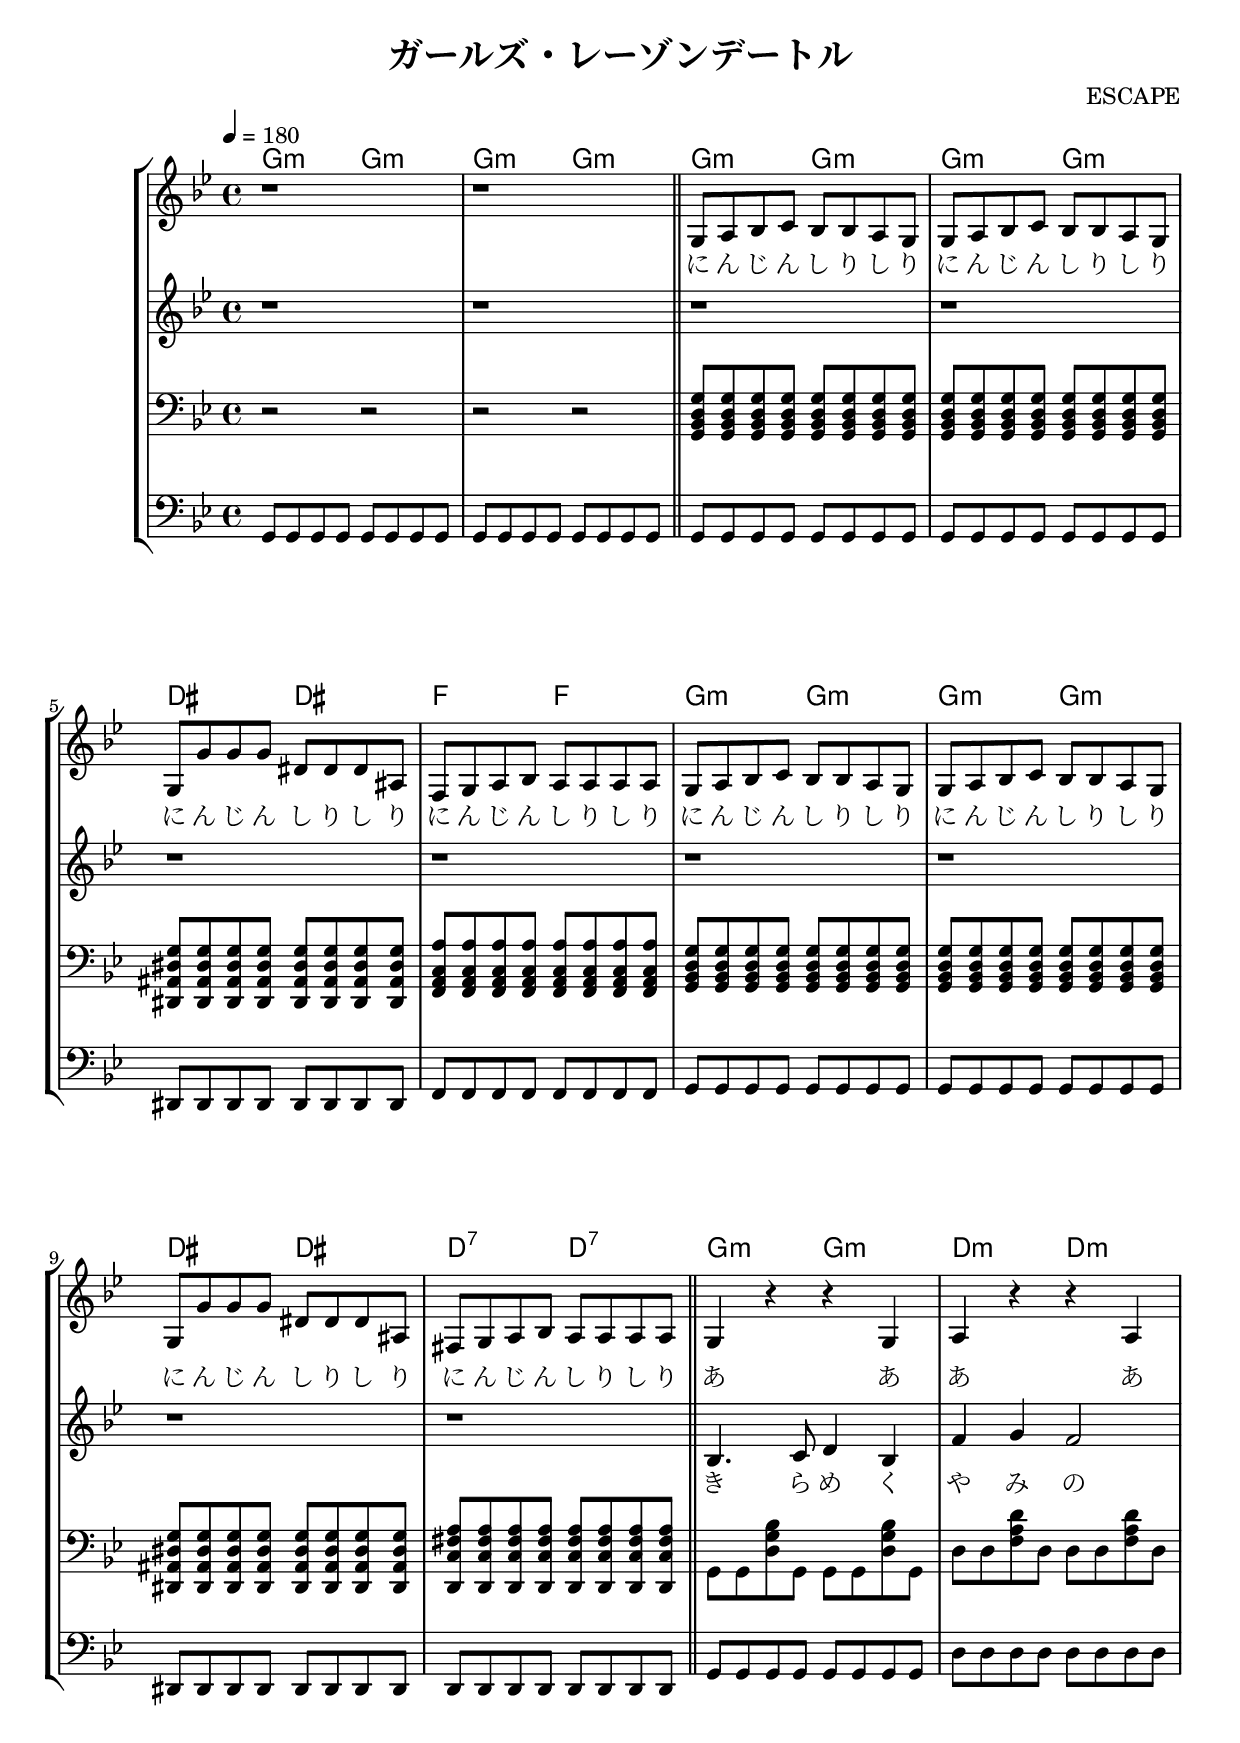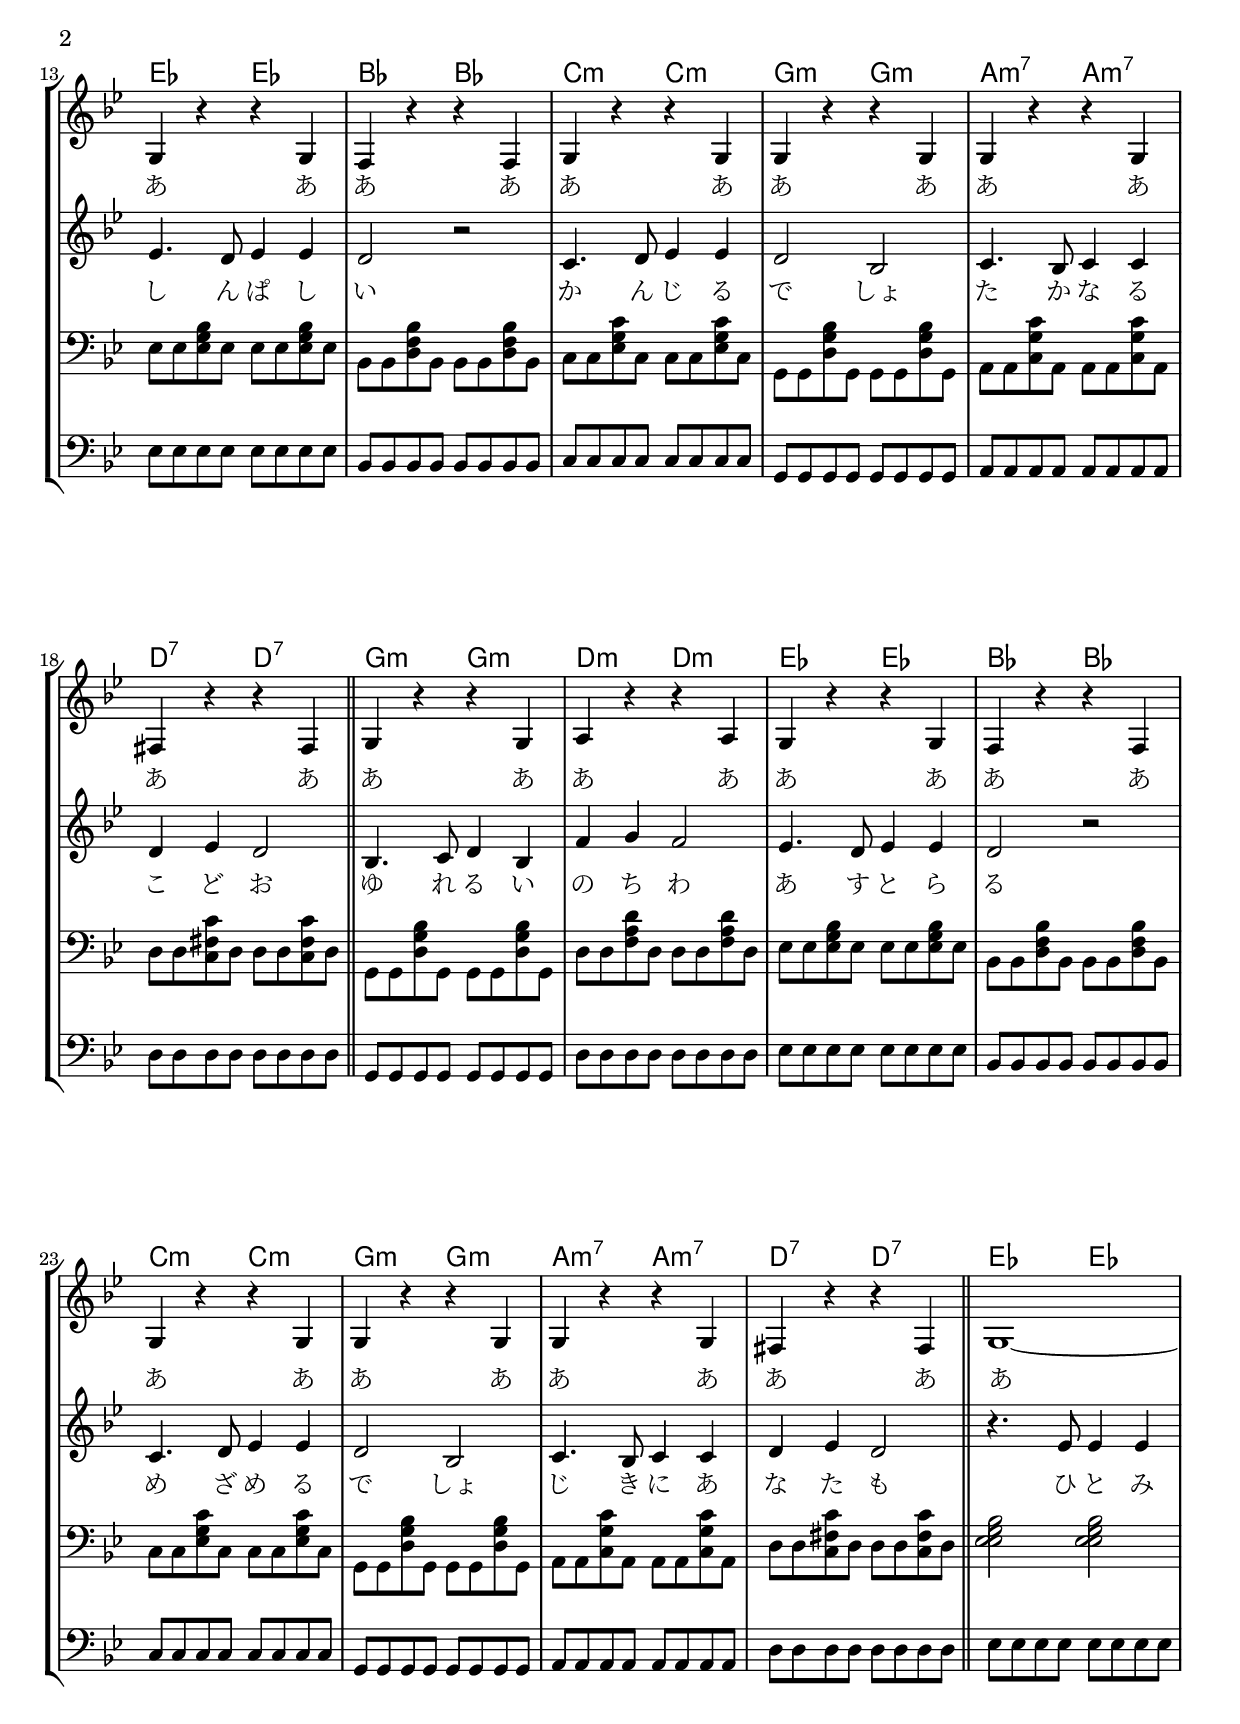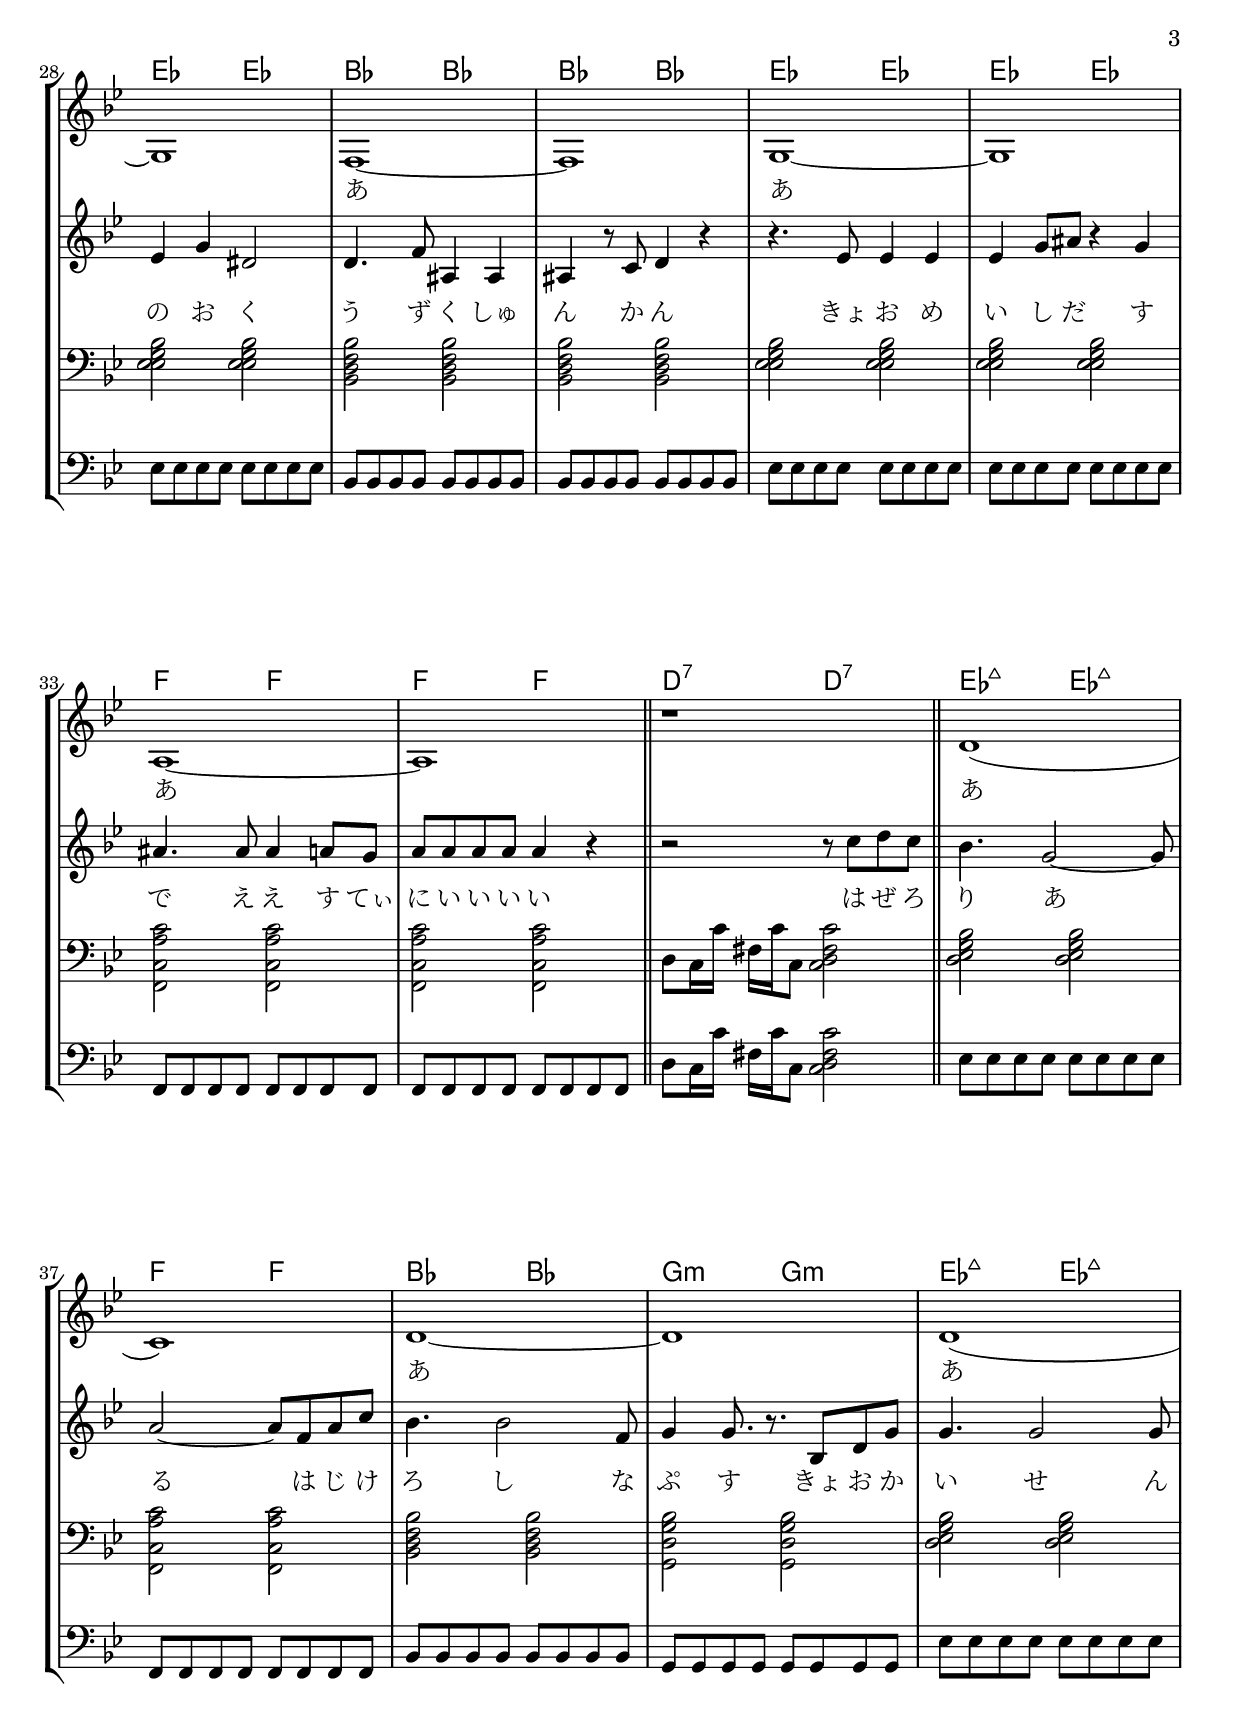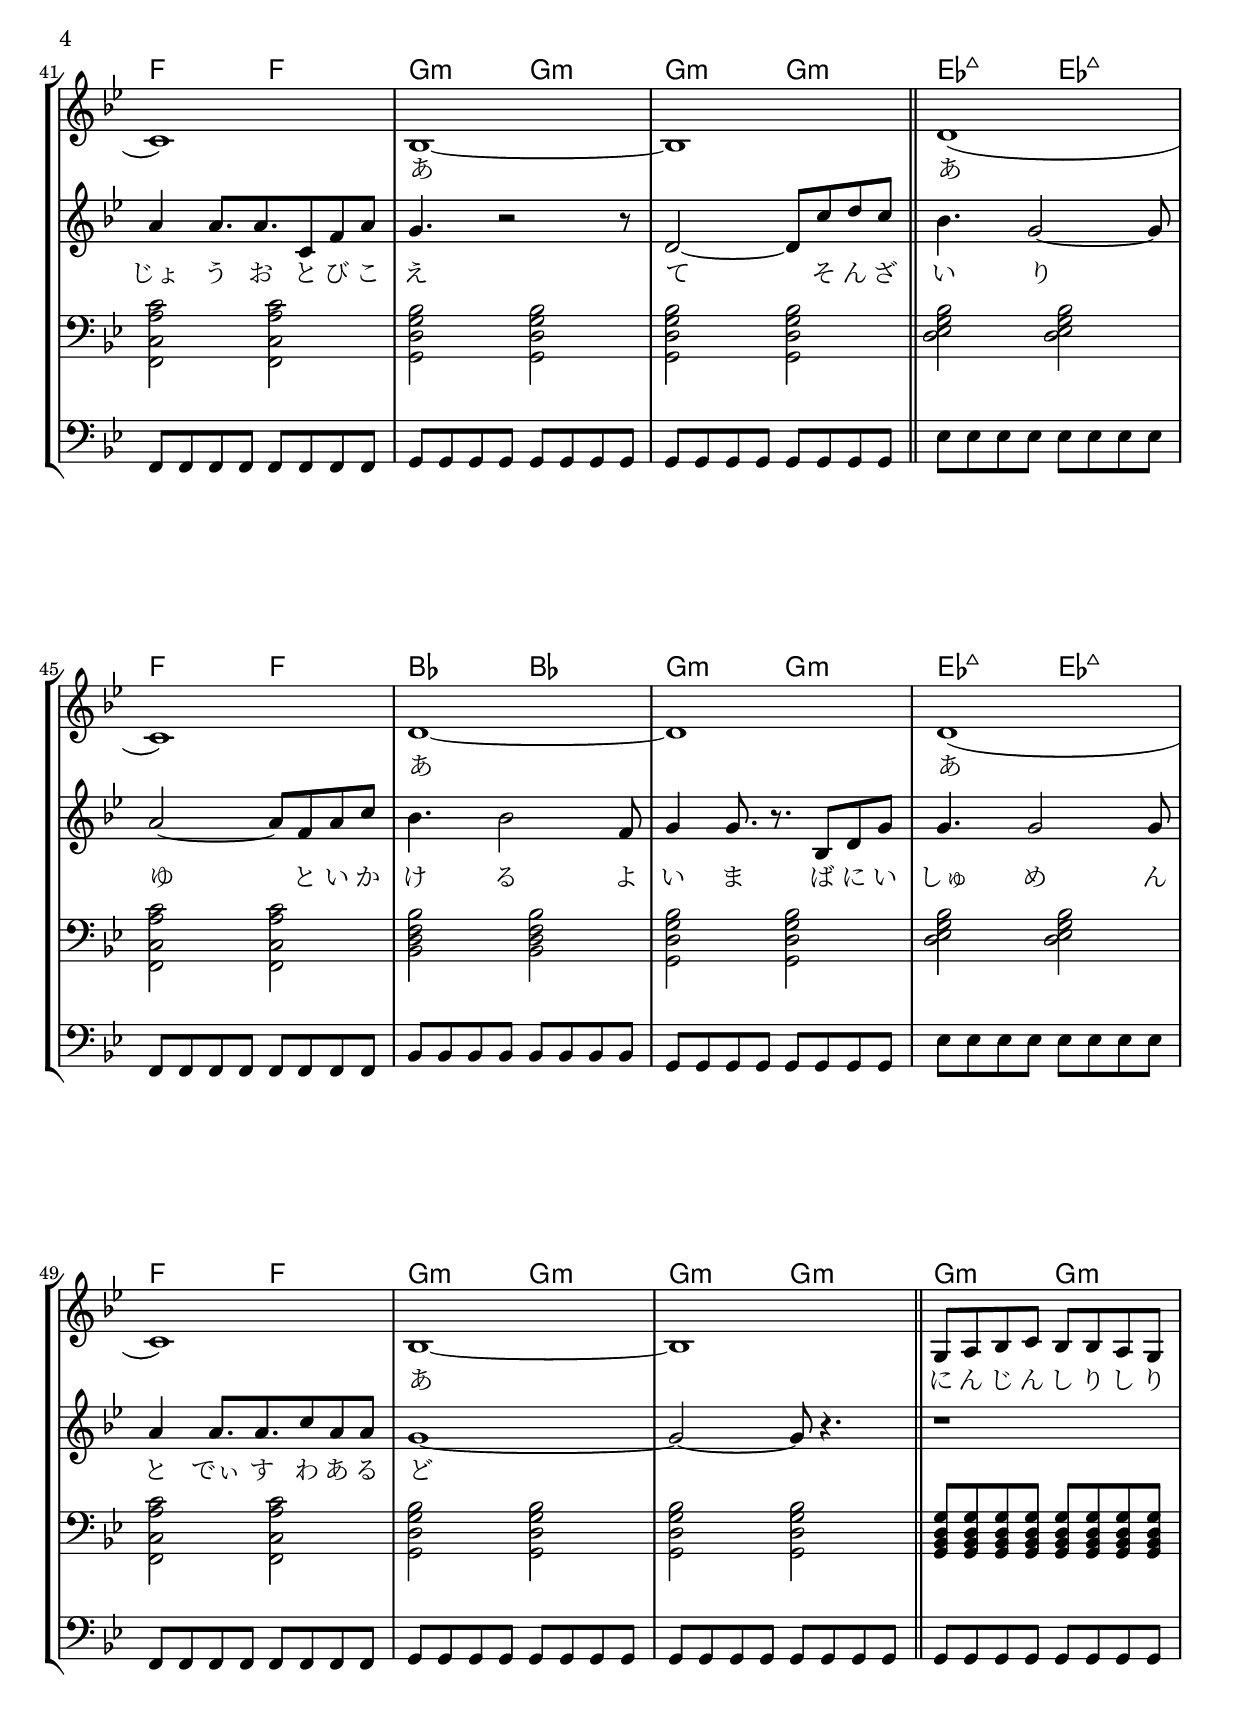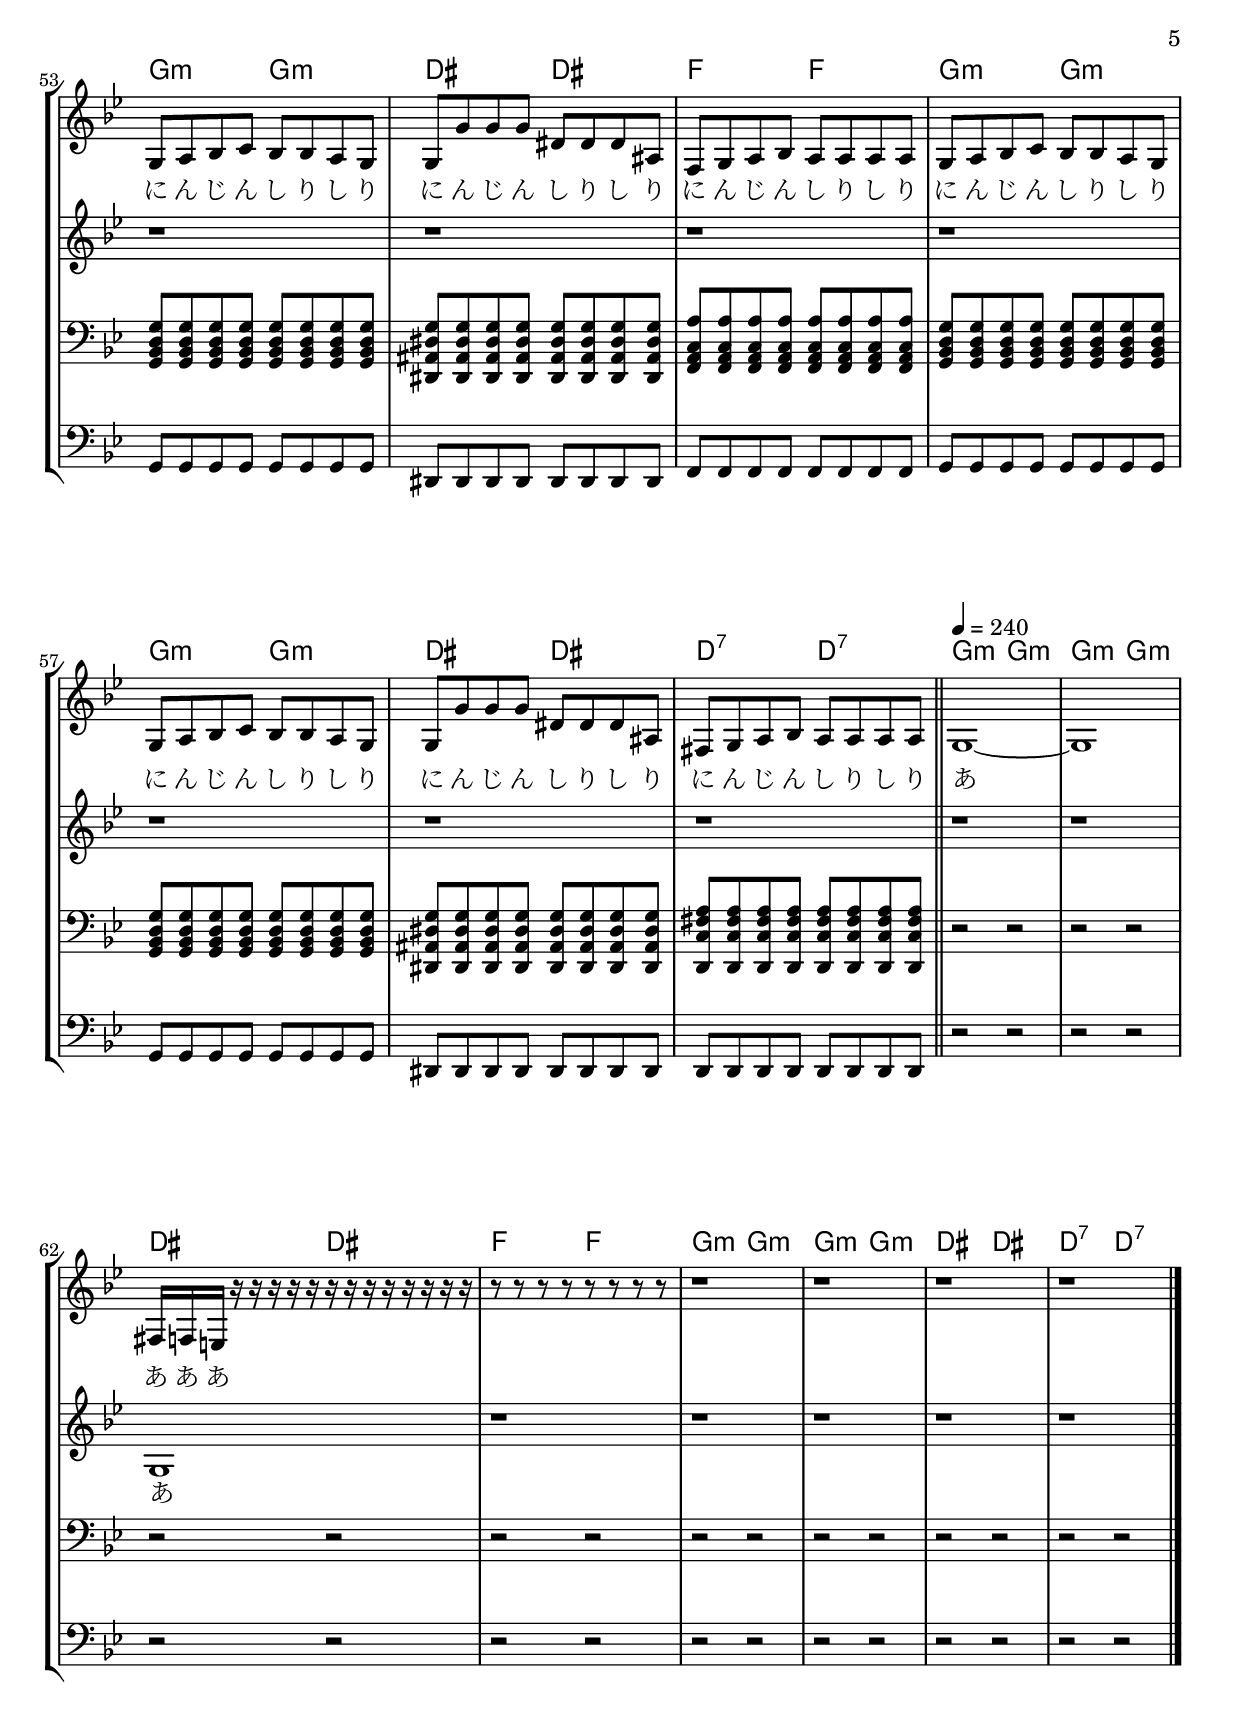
\version "2.12.1"

\header {
	title = \markup {ガールズ・レーゾンデートル}
	composer = \markup \center-column {ESCAPE}
}

harmony = \chordmode {
	g2:m g:m g:m g:m 

	g:m g:m g:m g:m dis dis f f g:m g:m g:m g:m dis dis d:7 d:7 

	g:m g:m d:m d:m es es bes bes c:m c:m g:m g:m a:min7 a:min7 d:7 d:7 

	g:m g:m d:m d:m es es bes bes c:m c:m g:m g:m a:min7 a:min7 d:7 d:7 

	es es es es bes bes bes bes es es es es f f f f 

	d:7 d:7 

	es:maj7 es:maj7 f f bes bes g:m g:m es:maj7 es:maj7 f f g:m g:m g:m g:m 

	es:maj7 es:maj7 f f bes bes g:m g:m es:maj7 es:maj7 f f g:m g:m g:m g:m 

	g:m g:m g:m g:m dis dis f f g:m g:m g:m g:m dis dis d:7 d:7 

	g:m g:m g:m g:m dis dis f f g:m g:m g:m g:m dis dis d:7 d:7 
}

melody = {
	\key bes \major
	\tempo 4 = 180
	r1 | r1   
	\set Staff.midiInstrument = #"Distorted Guitar"
	g8  a8  bes8  c'8  bes8  bes8  a8  g8 
	g8  a8  bes8  c'8  bes8  bes8  a8  g8 
	g8  g'8  g'8  g'8  dis'8  dis'8  dis'8  ais8 
	f8  g8  a8  bes8  a8  a8  a8  a8 
	g8  a8  bes8  c'8  bes8  bes8  a8  g8 
	g8  a8  bes8  c'8  bes8  bes8  a8  g8 
	g8  g'8  g'8  g'8  dis'8  dis'8  dis'8  ais8 
	fis8  g8  a8  bes8  a8  a8  a8  a8
	\set Staff.midiInstrument = #"Distorted Guitar"
	g4  r4  r4  g4 
	a4  r4  r4  a4 
	g4  r4  r4  g4 
	f4  r4  r4  f4 
	g4  r4  r4  g4 
	g4  r4  r4  g4 
	g4  r4  r4  g4 
	fis4  r4  r4  fis4
	\set Staff.midiInstrument = #"Distorted Guitar"
	g4  r4  r4  g4 
	a4  r4  r4  a4 
	g4  r4  r4  g4 
	f4  r4  r4  f4 
	g4  r4  r4  g4 
	g4  r4  r4  g4 
	g4  r4  r4  g4 
	fis4  r4  r4  fis4
	\set Staff.midiInstrument = #"Distorted Guitar"
	g1~ 
	g1 
	 f1~ 
	f1 
	 g1~ 
	g1 
	 a1~ 
	a1
 	r1   
	\set Staff.midiInstrument = #"Distorted Guitar"
	 d'1 
	(c'1) 
	d'1~ 
	d'1 
	 d'1 
	(c'1) 
	bes1~ 
	bes1
 	\set Staff.midiInstrument = #"Distorted Guitar"
	 d'1 
	(c'1) 
	d'1~ 
	d'1 
	 d'1 
	(c'1) 
	bes1~ 
	bes1
 	\set Staff.midiInstrument = #"Distorted Guitar"
	g8  a8  bes8  c'8  bes8  bes8  a8  g8 
	g8  a8  bes8  c'8  bes8  bes8  a8  g8 
	g8  g'8  g'8  g'8  dis'8  dis'8  dis'8  ais8 
	f8  g8  a8  bes8  a8  a8  a8  a8 
	g8  a8  bes8  c'8  bes8  bes8  a8  g8 
	g8  a8  bes8  c'8  bes8  bes8  a8  g8 
	g8  g'8  g'8  g'8  dis'8  dis'8  dis'8  ais8 
	fis8  g8  a8  bes8  a8  a8  a8  a8
	\set Staff.midiInstrument = #"Distorted Guitar"
		\tempo 4 = 240
g1~ 
	g1 
	 fis16  f16  e16  r16  r16  r16  r16  r16  r16  r16  r16  r16  r16  r16  r16  r16 
	r8  r8  r8  r8  r8  r8  r8  r8
	r1 r1 r1 r1 	\bar "|."
}

words = \lyricmode {
	
	に  ん  じ  ん  し  り  し  り  に  ん  じ  ん  し  り  し  り  に  ん  じ  ん  し  り  し  り  に  ん  じ  ん  し  り  し  り  に  ん  じ  ん  し  り  し  り  に  ん  じ  ん  し  り  し  り  に  ん  じ  ん  し  り  し  り  に  ん  じ  ん  し  り  し  り  
	あ  あ  あ  あ  あ  あ  あ  あ  あ  あ  あ  あ  あ  あ  あ  あ  
	あ  あ  あ  あ  あ  あ  あ  あ  あ  あ  あ  あ  あ  あ  あ  あ  
	あ  あ  あ  あ  
	
	あ  あ  あ  あ  
	あ  あ  あ  あ  
	に  ん  じ  ん  し  り  し  り  に  ん  じ  ん  し  り  し  り  に  ん  じ  ん  し  り  し  り  に  ん  じ  ん  し  り  し  り  に  ん  じ  ん  し  り  し  り  に  ん  じ  ん  し  り  し  り  に  ん  じ  ん  し  り  し  り  に  ん  じ  ん  し  り  し  り  
	あ  あ  あ  あ  
}

secondmelody = {
	\key bes \major
	\tempo 4 = 180
	r1 | r1   
	r1 | r1 | r1 | r1 | r1 | r1 | r1 | r1   
	\set Staff.midiInstrument = #"fss0.29"
	bes4.  c'8  d'4  bes4 
	f'4  g'4  f'2 
	es'4.  d'8  es'4  es'4 
	d'2  r2 
	c'4.  d'8  es'4  es'4 
	d'2  bes2 
	c'4.  bes8  c'4  c'4 
	d'4  es'4  d'2
	\set Staff.midiInstrument = #"fss0.29"
	bes4.  c'8  d'4  bes4 
	f'4  g'4  f'2 
	es'4.  d'8  es'4  es'4 
	d'2  r2 
	c'4.  d'8  es'4  es'4 
	d'2  bes2 
	c'4.  bes8  c'4  c'4 
	d'4  es'4  d'2
	\set Staff.midiInstrument = #"fss0.29"
	r4.  es'8  es'4  es'4 
	es'4  g'4  dis'2 
	d'4.  f'8  ais4  ais4 
	ais4  r8  c'8  d'4  r4 
	r4.  es'8  es'4  es'4 
	es'4  g'8  ais'8  r4  g'4 
	ais'4.  ais'8  ais'4  a'8  g'8 
	a'8  a'8  a'8  a'8  a'4  r4
	r2 r8 
	\set Staff.midiInstrument = #"fss0.29"
	c''8  d''8  c''8 
	bes'4.  g'2~g'8 
	a'2~a'8  f'8  a'8  c''8 
	bes'4.  bes'2  f'8 
	g'4  g'8.  r8.  bes8  d'8  g'8 
	g'4.  g'2  g'8 
	a'4  a'8.  a'8.  c'8  f'8  a'8 
	g'4.  r2~r8 
	d'2~d'8  	\set Staff.midiInstrument = #"fss0.29"
	c''8  d''8  c''8 
	bes'4.  g'2~g'8 
	a'2~a'8  f'8  a'8  c''8 
	bes'4.  bes'2  f'8 
	g'4  g'8.  r8.  bes8  d'8  g'8 
	g'4.  g'2  g'8 
	a'4  a'8.  a'8.  c''8  a'8  a'8 
	g'1~ 
	g'2~g'8  	r4. 	r1 | r1 | r1 | r1 | r1 | r1 | r1 | r1   
	\set Staff.midiInstrument = #"Guitar Fret Noise"
		\tempo 4 = 240
r1~ 
	r1 
	 g1 
	r1
	r1 r1 r1 r1 	\bar "|."
}

secondwords = \lyricmode {
	
	
	き  ら  め  く  や  み  の  し  ん  ぱ  し  い  か  ん  じ  る  で  しょ  た  か  な  る  こ  ど  お  
	ゆ  れ  る  い  の  ち  わ  あ  す  と  ら  る  め  ざ  め  る  で  しょ  じ  き  に  あ  な  た  も  
	ひ  と  み  の  お  く  う  ず  く  しゅ  ん  か  ん  きょ  お  め  い  し  だ  す  で  え  え  す  てぃ  に  い  い  い  い  
	
	は  ぜ  ろ  り  あ  る  は  じ  け  ろ  し  な  ぷ  す  きょ  お  か  い  せ  ん  じょ  う  お  と  び  こ  え  て  
	そ  ん  ざ  い  り  ゆ  と  い  か  け  る  よ  い  ま  ば  に  い  しゅ  め  ん  と  でぃ  す  わ  あ  る  ど  
	
	あ  
}

tempochange = {
	\tempo 4 = 180
	r1 | r1 \bar "||"
	\tempo 4 = 180
	r1 | r1 | r1 | r1 | r1 | r1 | r1 | r1 \bar "||"
	\tempo 4 = 180
	r1 | r1 | r1 | r1 | r1 | r1 | r1 | r1 \bar "||"
	\tempo 4 = 180
	r1 | r1 | r1 | r1 | r1 | r1 | r1 | r1 \bar "||"
	\tempo 4 = 180
	r1 | r1 | r1 | r1 | r1 | r1 | r1 | r1 \bar "||"
	\tempo 4 = 180
	r1 \bar "||"
	\tempo 4 = 180
	r1 | r1 | r1 | r1 | r1 | r1 | r1 | r1 \bar "||"
	\tempo 4 = 180
	r1 | r1 | r1 | r1 | r1 | r1 | r1 | r1 \bar "||"
	\tempo 4 = 180
	r1 | r1 | r1 | r1 | r1 | r1 | r1 | r1 \bar "||"
	\tempo 4 = 240
	r1 | r1 | r1 | r1 | r1 | r1 | r1 | r1 \bar "|."
}

mainacc = {
	\clef bass
	\set Staff.midiInstrument = #"Acoustic grand"
	\key bes \major
	\tempo 4 = 180
	r2
	r2
	r2
	r2
	\bar "||"

	\set Staff.midiInstrument = #"Overdriven Guitar"
	<g, bes, d g>8 <g, bes, d g>8 <g, bes, d g>8 <g, bes, d g>8
	<g, bes, d g>8 <g, bes, d g>8 <g, bes, d g>8 <g, bes, d g>8
	<g, bes, d g>8 <g, bes, d g>8 <g, bes, d g>8 <g, bes, d g>8
	<g, bes, d g>8 <g, bes, d g>8 <g, bes, d g>8 <g, bes, d g>8
	<dis, ais, dis g>8 <dis, ais, dis g>8 <dis, ais, dis g>8 <dis, ais, dis g>8
	<dis, ais, dis g>8 <dis, ais, dis g>8 <dis, ais, dis g>8 <dis, ais, dis g>8
	<f, a, c a>8 <f, a, c a>8 <f, a, c a>8 <f, a, c a>8
	<f, a, c a>8 <f, a, c a>8 <f, a, c a>8 <f, a, c a>8
	<g, bes, d g>8 <g, bes, d g>8 <g, bes, d g>8 <g, bes, d g>8
	<g, bes, d g>8 <g, bes, d g>8 <g, bes, d g>8 <g, bes, d g>8
	<g, bes, d g>8 <g, bes, d g>8 <g, bes, d g>8 <g, bes, d g>8
	<g, bes, d g>8 <g, bes, d g>8 <g, bes, d g>8 <g, bes, d g>8
	<dis, ais, dis g>8 <dis, ais, dis g>8 <dis, ais, dis g>8 <dis, ais, dis g>8
	<dis, ais, dis g>8 <dis, ais, dis g>8 <dis, ais, dis g>8 <dis, ais, dis g>8
	<d, c fis a>8 <d, c fis a>8 <d, c fis a>8 <d, c fis a>8
	<d, c fis a>8 <d, c fis a>8 <d, c fis a>8 <d, c fis a>8
	\bar "||"

	\set Staff.midiInstrument = #"Overdriven Guitar"
	g,8 g,8 <d g bes>8 g,8
	g,8 g,8 <d g bes>8 g,8
	d8 d8 <f a d'>8 d8
	d8 d8 <f a d'>8 d8
	es8 es8 <es g bes>8 es8
	es8 es8 <es g bes>8 es8
	bes,8 bes,8 <d f bes>8 bes,8
	bes,8 bes,8 <d f bes>8 bes,8
	c8 c8 <es g c'>8 c8
	c8 c8 <es g c'>8 c8
	g,8 g,8 <d g bes>8 g,8
	g,8 g,8 <d g bes>8 g,8
	a,8 a,8 <c g c'>8 a,8
	a,8 a,8 <c g c'>8 a,8
	d8 d8 <c fis c'>8 d8
	d8 d8 <c fis c'>8 d8
	\bar "||"

	\set Staff.midiInstrument = #"Overdriven Guitar"
	g,8 g,8 <d g bes>8 g,8
	g,8 g,8 <d g bes>8 g,8
	d8 d8 <f a d'>8 d8
	d8 d8 <f a d'>8 d8
	es8 es8 <es g bes>8 es8
	es8 es8 <es g bes>8 es8
	bes,8 bes,8 <d f bes>8 bes,8
	bes,8 bes,8 <d f bes>8 bes,8
	c8 c8 <es g c'>8 c8
	c8 c8 <es g c'>8 c8
	g,8 g,8 <d g bes>8 g,8
	g,8 g,8 <d g bes>8 g,8
	a,8 a,8 <c g c'>8 a,8
	a,8 a,8 <c g c'>8 a,8
	d8 d8 <c fis c'>8 d8
	d8 d8 <c fis c'>8 d8
	\bar "||"

	\set Staff.midiInstrument = #"Overdriven Guitar"
	<es es g bes>2
	<es es g bes>2
	<es es g bes>2
	<es es g bes>2
	<bes, d f bes>2
	<bes, d f bes>2
	<bes, d f bes>2
	<bes, d f bes>2
	<es es g bes>2
	<es es g bes>2
	<es es g bes>2
	<es es g bes>2
	<f, c a c'>2
	<f, c a c'>2
	<f, c a c'>2
	<f, c a c'>2
	\bar "||"

	\set Staff.midiInstrument = #"Reverse Cymbal"
	d8 c16 c' fis c' c8
	<d c fis c'>2
	\bar "||"

	\set Staff.midiInstrument = #"Overdriven Guitar"
	<es d g bes>2
	<es d g bes>2
	<f, c a c'>2
	<f, c a c'>2
	<bes, d f bes>2
	<bes, d f bes>2
	<g, d g bes>2
	<g, d g bes>2
	<es d g bes>2
	<es d g bes>2
	<f, c a c'>2
	<f, c a c'>2
	<g, d g bes>2
	<g, d g bes>2
	<g, d g bes>2
	<g, d g bes>2
	\bar "||"

	\set Staff.midiInstrument = #"Overdriven Guitar"
	<es d g bes>2
	<es d g bes>2
	<f, c a c'>2
	<f, c a c'>2
	<bes, d f bes>2
	<bes, d f bes>2
	<g, d g bes>2
	<g, d g bes>2
	<es d g bes>2
	<es d g bes>2
	<f, c a c'>2
	<f, c a c'>2
	<g, d g bes>2
	<g, d g bes>2
	<g, d g bes>2
	<g, d g bes>2
	\bar "||"

	\set Staff.midiInstrument = #"Overdriven Guitar"
	<g, bes, d g>8 <g, bes, d g>8 <g, bes, d g>8 <g, bes, d g>8
	<g, bes, d g>8 <g, bes, d g>8 <g, bes, d g>8 <g, bes, d g>8
	<g, bes, d g>8 <g, bes, d g>8 <g, bes, d g>8 <g, bes, d g>8
	<g, bes, d g>8 <g, bes, d g>8 <g, bes, d g>8 <g, bes, d g>8
	<dis, ais, dis g>8 <dis, ais, dis g>8 <dis, ais, dis g>8 <dis, ais, dis g>8
	<dis, ais, dis g>8 <dis, ais, dis g>8 <dis, ais, dis g>8 <dis, ais, dis g>8
	<f, a, c a>8 <f, a, c a>8 <f, a, c a>8 <f, a, c a>8
	<f, a, c a>8 <f, a, c a>8 <f, a, c a>8 <f, a, c a>8
	<g, bes, d g>8 <g, bes, d g>8 <g, bes, d g>8 <g, bes, d g>8
	<g, bes, d g>8 <g, bes, d g>8 <g, bes, d g>8 <g, bes, d g>8
	<g, bes, d g>8 <g, bes, d g>8 <g, bes, d g>8 <g, bes, d g>8
	<g, bes, d g>8 <g, bes, d g>8 <g, bes, d g>8 <g, bes, d g>8
	<dis, ais, dis g>8 <dis, ais, dis g>8 <dis, ais, dis g>8 <dis, ais, dis g>8
	<dis, ais, dis g>8 <dis, ais, dis g>8 <dis, ais, dis g>8 <dis, ais, dis g>8
	<d, c fis a>8 <d, c fis a>8 <d, c fis a>8 <d, c fis a>8
	<d, c fis a>8 <d, c fis a>8 <d, c fis a>8 <d, c fis a>8
	\bar "||"

	\set Staff.midiInstrument = #"Acoustic grand"
	\tempo 4 = 240
	r2
	r2
	r2
	r2
	r2
	r2
	r2
	r2
	r2
	r2
	r2
	r2
	r2
	r2
	r2
	r2
	\bar "|."
}

subacc = {
	\clef bass
	\set Staff.midiInstrument = #"Electric Guitar (muted)"
	\key bes \major
	\tempo 4 = 180
	g,8 g,8 g,8 g,8
	g,8 g,8 g,8 g,8
	g,8 g,8 g,8 g,8
	g,8 g,8 g,8 g,8
	\bar "||"

	\set Staff.midiInstrument = #"Electric Guitar (muted)"
	g,8 g,8 g,8 g,8
	g,8 g,8 g,8 g,8
	g,8 g,8 g,8 g,8
	g,8 g,8 g,8 g,8
	dis,8 dis,8 dis,8 dis,8
	dis,8 dis,8 dis,8 dis,8
	f,8 f,8 f,8 f,8
	f,8 f,8 f,8 f,8
	g,8 g,8 g,8 g,8
	g,8 g,8 g,8 g,8
	g,8 g,8 g,8 g,8
	g,8 g,8 g,8 g,8
	dis,8 dis,8 dis,8 dis,8
	dis,8 dis,8 dis,8 dis,8
	d,8 d,8 d,8 d,8
	d,8 d,8 d,8 d,8
	\bar "||"

	\set Staff.midiInstrument = #"Electric Guitar (muted)"
	g,8 g,8 g,8 g,8
	g,8 g,8 g,8 g,8
	d8 d8 d8 d8
	d8 d8 d8 d8
	es8 es8 es8 es8
	es8 es8 es8 es8
	bes,8 bes,8 bes,8 bes,8
	bes,8 bes,8 bes,8 bes,8
	c8 c8 c8 c8
	c8 c8 c8 c8
	g,8 g,8 g,8 g,8
	g,8 g,8 g,8 g,8
	a,8 a,8 a,8 a,8
	a,8 a,8 a,8 a,8
	d8 d8 d8 d8
	d8 d8 d8 d8
	\bar "||"

	\set Staff.midiInstrument = #"Electric Guitar (muted)"
	g,8 g,8 g,8 g,8
	g,8 g,8 g,8 g,8
	d8 d8 d8 d8
	d8 d8 d8 d8
	es8 es8 es8 es8
	es8 es8 es8 es8
	bes,8 bes,8 bes,8 bes,8
	bes,8 bes,8 bes,8 bes,8
	c8 c8 c8 c8
	c8 c8 c8 c8
	g,8 g,8 g,8 g,8
	g,8 g,8 g,8 g,8
	a,8 a,8 a,8 a,8
	a,8 a,8 a,8 a,8
	d8 d8 d8 d8
	d8 d8 d8 d8
	\bar "||"

	\set Staff.midiInstrument = #"Electric Guitar (muted)"
	es8 es8 es8 es8
	es8 es8 es8 es8
	es8 es8 es8 es8
	es8 es8 es8 es8
	bes,8 bes,8 bes,8 bes,8
	bes,8 bes,8 bes,8 bes,8
	bes,8 bes,8 bes,8 bes,8
	bes,8 bes,8 bes,8 bes,8
	es8 es8 es8 es8
	es8 es8 es8 es8
	es8 es8 es8 es8
	es8 es8 es8 es8
	f,8 f,8 f,8 f,8
	f,8 f,8 f,8 f,8
	f,8 f,8 f,8 f,8
	f,8 f,8 f,8 f,8
	\bar "||"

	\set Staff.midiInstrument = #"Reverse Cymbal"
	d8 c16 c' fis c' c8
	<d c fis c'>2
	\bar "||"

	\set Staff.midiInstrument = #"Electric Guitar (muted)"
	es8 es8 es8 es8
	es8 es8 es8 es8
	f,8 f,8 f,8 f,8
	f,8 f,8 f,8 f,8
	bes,8 bes,8 bes,8 bes,8
	bes,8 bes,8 bes,8 bes,8
	g,8 g,8 g,8 g,8
	g,8 g,8 g,8 g,8
	es8 es8 es8 es8
	es8 es8 es8 es8
	f,8 f,8 f,8 f,8
	f,8 f,8 f,8 f,8
	g,8 g,8 g,8 g,8
	g,8 g,8 g,8 g,8
	g,8 g,8 g,8 g,8
	g,8 g,8 g,8 g,8
	\bar "||"

	\set Staff.midiInstrument = #"Electric Guitar (muted)"
	es8 es8 es8 es8
	es8 es8 es8 es8
	f,8 f,8 f,8 f,8
	f,8 f,8 f,8 f,8
	bes,8 bes,8 bes,8 bes,8
	bes,8 bes,8 bes,8 bes,8
	g,8 g,8 g,8 g,8
	g,8 g,8 g,8 g,8
	es8 es8 es8 es8
	es8 es8 es8 es8
	f,8 f,8 f,8 f,8
	f,8 f,8 f,8 f,8
	g,8 g,8 g,8 g,8
	g,8 g,8 g,8 g,8
	g,8 g,8 g,8 g,8
	g,8 g,8 g,8 g,8
	\bar "||"

	\set Staff.midiInstrument = #"Electric Guitar (muted)"
	g,8 g,8 g,8 g,8
	g,8 g,8 g,8 g,8
	g,8 g,8 g,8 g,8
	g,8 g,8 g,8 g,8
	dis,8 dis,8 dis,8 dis,8
	dis,8 dis,8 dis,8 dis,8
	f,8 f,8 f,8 f,8
	f,8 f,8 f,8 f,8
	g,8 g,8 g,8 g,8
	g,8 g,8 g,8 g,8
	g,8 g,8 g,8 g,8
	g,8 g,8 g,8 g,8
	dis,8 dis,8 dis,8 dis,8
	dis,8 dis,8 dis,8 dis,8
	d,8 d,8 d,8 d,8
	d,8 d,8 d,8 d,8
	\bar "||"

	\set Staff.midiInstrument = #"Acoustic grand"
	\tempo 4 = 240
	r2
	r2
	r2
	r2
	r2
	r2
	r2
	r2
	r2
	r2
	r2
	r2
	r2
	r2
	r2
	r2
	\bar "|."
}

percA = {
	\drummode {
	r8 cymr8 cymr8 cymr8 cymr8 cymr8 cymr8 cymr8  |cymr8 cymr8 cymr4 cymr8 cymr4.  \bar "||"
	r4 hh4 hh4 hh4  |hh4 hh4 hh4 hh4  |hh4 hh4 hh4 hh4  |hh4 hh4 hh4 hh4  |r4 hh4 hh4 hh4  |hh4 hh4 hh4 hh4  |hh4 hh4 hh4 hh4  |hh4 hh4 hh4 hh4  \bar "||"
	r4 hh4 hh4 hh4  |hh4 hh4 hh4 hh4  |hh4 hh4 hh4 hh4  |hh4 hh4 hh4 hh4  |r4 hh4 hh4 hh4  |hh4 hh4 hh4 hh4  |hh4 hh4 hh4 hh4  |hh4 hh4 hh4 hh4  \bar "||"
	r4 hh4 hh4 hh4  |hh4 hh4 hh4 hh4  |hh4 hh4 hh4 hh4  |hh4 hh4 hh4 hh4  |r4 hh4 hh4 hh4  |hh4 hh4 hh4 hh4  |hh4 hh4 hh4 hh4  |hh4 hh4 hh4 hh4  \bar "||"
	r4 hh4 hh4 hh4  |hh4 hh4 hh4 hh4  |hh4 hh4 hh4 hh4  |hh4 hh4 hh4 hh4  |r4 hh4 hh4 hh4  |hh4 hh4 hh4 hh4  |hh4 hh4 hh4 hh4  |r1  \bar "||"
	hh4 hh4 hh4 hh4  \bar "||"
	r4 hh4 hh4 hh4  |hh4 hh4 hh4 hh4  |hh4 hh4 hh4 hh4  |hh4 hh4 hh4 hh4  |r4 hh4 hh4 hh4  |hh4 hh4 hh4 hh4  |hh4 hh4 hh4 hh4  |hh4 hh4 hh4 hh4  \bar "||"
	r4 hh4 hh4 hh4  |hh4 hh4 hh4 hh4  |hh4 hh4 hh4 hh4  |hh4 hh4 hh4 hh4  |r4 hh4 hh4 hh4  |hh4 hh4 hh4 hh4  |hh4 hh4 hh4 hh4  |hh4 hh4 hh4 hh4  \bar "||"
	r4 hh4 hh4 hh4  |hh4 hh4 hh4 hh4  |hh4 hh4 hh4 hh4  |hh4 hh4 hh4 hh4  |r4 hh4 hh4 hh4  |hh4 hh4 hh4 hh4  |hh4 hh4 hh4 hh4  |hh4 hh4 hh4 hh4  \bar "||"
	r1 |r1 |r1 |r1 |r1 |r1 |r1 |r1 \bar "|."
	}
}

percB = {
	\drummode {
	r4 sn8 sn4. sn4  |r8 sn8 sn4 sn8 sn8 sn16 sn16 sn16 sn16  \bar "||"
	r8 hhp4 hhp4 hhp4 hhp8  |r8 hhp4 hhp4 hhp4 hhp8  |r8 hhp4 hhp4 hhp4 hhp8  |r8 hhp4 hhp4 hhp4 hhp8  |r8 hhp4 hhp4 hhp4 hhp8  |r8 hhp4 hhp4 hhp4 hhp8  |r8 hhp4 hhp4 hhp4 hhp8  |r8 hhp4 hhp2 r8  \bar "||"
	r8 hhp4 hhp4 hhp4 hhp8  |r8 hhp4 hhp4 hhp4 hhp8  |r8 hhp4 hhp4 hhp4 hhp8  |r8 hhp4 hhp4 hhp4 hhp8  |r8 hhp4 hhp4 hhp4 hhp8  |r8 hhp4 hhp4 hhp4 hhp8  |r8 hhp4 hhp4 hhp4 hhp8  |r8 hhp4 hhp2 r8  \bar "||"
	r8 hhp4 hhp4 hhp4 hhp8  |r8 hhp4 hhp4 hhp4 hhp8  |r8 hhp4 hhp4 hhp4 hhp8  |r8 hhp4 hhp4 hhp4 hhp8  |r8 hhp4 hhp4 hhp4 hhp8  |r8 hhp4 hhp4 hhp4 hhp8  |r8 hhp4 hhp4 hhp4 hhp8  |r8 hhp4 hhp2 r8  \bar "||"
	r4 sn8 sn4. sn4  |r4 sn8 sn4. sn4  |r4 sn8 sn4. sn4  |r4 sn8 sn4. sn4  |r4 sn8 sn4. sn4  |r4 sn8 sn4. sn4  |r4 sn8 sn4. sn4  |sn16 sn16 sn16 sn16 sn16 sn16 sn16 sn16 sn16 sn16 sn16 sn16 sn16 sn16 sn16 sn16  \bar "||"
	r8 hhp4 hhp2 r8  \bar "||"
	r8 hhp4 hhp4 hhp4 hhp8  |r8 hhp4 hhp4 hhp4 hhp8  |r8 hhp4 hhp4 hhp4 hhp8  |r8 hhp4 hhp4 hhp4 hhp8  |r8 hhp4 hhp4 hhp4 hhp8  |r8 hhp4 hhp4 hhp4 hhp8  |r8 hhp4 hhp4 hhp4 hhp8  |r8 hhp4 hhp2 r8  \bar "||"
	r8 hhp4 hhp4 hhp4 hhp8  |r8 hhp4 hhp4 hhp4 hhp8  |r8 hhp4 hhp4 hhp4 hhp8  |r8 hhp4 hhp4 hhp4 hhp8  |r8 hhp4 hhp4 hhp4 hhp8  |r8 hhp4 hhp4 hhp4 hhp8  |r8 hhp4 hhp4 hhp4 hhp8  |r8 hhp4 hhp2 r8  \bar "||"
	r8 hhp4 hhp4 hhp4 hhp8  |r8 hhp4 hhp4 hhp4 hhp8  |r8 hhp4 hhp4 hhp4 hhp8  |r8 hhp4 hhp4 hhp4 hhp8  |r8 hhp4 hhp4 hhp4 hhp8  |r8 hhp4 hhp4 hhp4 hhp8  |r8 hhp4 hhp4 hhp4 hhp8  |r8 hhp4 hhp2 r8  \bar "||"
	r1 |r1 |r1 |r1 |r1 |r1 |r1 |r1 \bar "|."
	}
}

percC = {
	\drummode {
	bd4 bd4 bd4 bd4  |bd4. bd8 bd4 bd8 bd8  \bar "||"
	r4 sn2 sn4  |r4 sn2 sn8. sn16  |r4 sn2 sn4  |r4 sn2 sn8. sn16  |r4 sn2 sn4  |r4 sn2 sn8. sn16  |r4 sn2 sn4  |r4 sn4 r16 sn16 sn8. sn16 sn16 sn16  \bar "||"
	r4 sn2 sn4  |r4 sn2 sn8. sn16  |r4 sn2 sn4  |r4 sn2 sn8. sn16  |r4 sn2 sn4  |r4 sn2 sn8. sn16  |r4 sn2 sn4  |r4 sn4 r16 sn16 sn8. sn16 sn16 sn16  \bar "||"
	r4 sn2 sn4  |r4 sn2 sn8. sn16  |r4 sn2 sn4  |r4 sn2 sn8. sn16  |r4 sn2 sn4  |r4 sn2 sn8. sn16  |r4 sn2 sn4  |r4 sn4 r16 sn16 sn8. sn16 sn16 sn16  \bar "||"
	bd4 bd4 bd4 bd4  |bd4 bd4 bd4 bd8 bd8  |bd4 bd4 bd4 bd4  |bd4 bd4 bd4 bd8 bd8  |bd4 bd4 bd4 bd4  |bd4 bd4 bd4 bd8 bd8  |bd4 bd4 bd4 bd4  |bd4 bd4 bd8 bd8 bd8 bd8  \bar "||"
	r4 sn4 r16 sn16 sn8. sn16 sn16 sn16  \bar "||"
	r4 sn2 sn4  |r4 sn2 sn8. sn16  |r4 sn2 sn4  |r4 sn2 sn8. sn16  |r4 sn2 sn4  |r4 sn2 sn8. sn16  |r4 sn2 sn4  |r4 sn4 r16 sn16 sn8. sn16 sn16 sn16  \bar "||"
	r4 sn2 sn4  |r4 sn2 sn8. sn16  |r4 sn2 sn4  |r4 sn2 sn8. sn16  |r4 sn2 sn4  |r4 sn2 sn8. sn16  |r4 sn2 sn4  |r4 sn4 r16 sn16 sn8. sn16 sn16 sn16  \bar "||"
	r4 sn2 sn4  |r4 sn2 sn8. sn16  |r4 sn2 sn4  |r4 sn2 sn8. sn16  |r4 sn2 sn4  |r4 sn2 sn8. sn16  |r4 sn2 sn4  |r4 sn4 r16 sn16 sn8. sn16 sn16 sn16  \bar "||"
	r1 |r1 |r1 |r1 |r1 |r1 |r1 |r1 \bar "|."
	}
}

percD = {
	\drummode {
	cymc1  |r1 \bar "||"
	bd2 bd8 bd16 bd4 r16  |bd2 bd8 bd16 bd4 r16  |bd2 bd8 bd16 bd4 r16  |bd2 bd8 bd16 bd4 r16  |bd2 bd8 bd16 bd4 r16  |bd2 bd8 bd16 bd4 r16  |bd2 bd8 bd16 bd4 r16  |bd4. bd8 bd4 bd4  \bar "||"
	bd2 bd8 bd16 bd4 r16  |bd2 bd8 bd16 bd4 r16  |bd2 bd8 bd16 bd4 r16  |bd2 bd8 bd16 bd4 r16  |bd2 bd8 bd16 bd4 r16  |bd2 bd8 bd16 bd4 r16  |bd2 bd8 bd16 bd4 r16  |bd4. bd8 bd4 bd4  \bar "||"
	bd2 bd8 bd16 bd4 r16  |bd2 bd8 bd16 bd4 r16  |bd2 bd8 bd16 bd4 r16  |bd2 bd8 bd16 bd4 r16  |bd2 bd8 bd16 bd4 r16  |bd2 bd8 bd16 bd4 r16  |bd2 bd8 bd16 bd4 r16  |bd4. bd8 bd4 bd4  \bar "||"
	r8 hhp4 hhp4 hhp4 hhp8  |r8 hhp4 hhp4 hhp4 hhp8  |r8 hhp4 hhp4 hhp4 hhp8  |r8 hhp4 hhp4 hhp4 hhp8  |r8 hhp4 hhp4 hhp4 hhp8  |r8 hhp4 hhp4 hhp4 hhp8  |r8 hhp4 hhp4 hhp4 hhp8  |r8 hhp4 hhp4 hhp4 hhp8  \bar "||"
	bd4. bd8 bd4 bd4  \bar "||"
	bd2 bd8 bd16 bd4 r16  |bd2 bd8 bd16 bd4 r16  |bd2 bd8 bd16 bd4 r16  |bd2 bd8 bd16 bd4 r16  |bd2 bd8 bd16 bd4 r16  |bd2 bd8 bd16 bd4 r16  |bd2 bd8 bd16 bd4 r16  |bd4. bd8 bd4 bd4  \bar "||"
	bd2 bd8 bd16 bd4 r16  |bd2 bd8 bd16 bd4 r16  |bd2 bd8 bd16 bd4 r16  |bd2 bd8 bd16 bd4 r16  |bd2 bd8 bd16 bd4 r16  |bd2 bd8 bd16 bd4 r16  |bd2 bd8 bd16 bd4 r16  |bd4. bd8 bd4 bd4  \bar "||"
	bd2 bd8 bd16 bd4 r16  |bd2 bd8 bd16 bd4 r16  |bd2 bd8 bd16 bd4 r16  |bd2 bd8 bd16 bd4 r16  |bd2 bd8 bd16 bd4 r16  |bd2 bd8 bd16 bd4 r16  |bd2 bd8 bd16 bd4 r16  |bd4. bd8 bd4 bd4  \bar "||"
	r1 |r1 |r1 |r1 |r1 |r1 |r1 |r1 \bar "|."
	}
}

percE = {
	\drummode {
	r1 |r4 r16 hhp8 hhp2 r16  \bar "||"
	cymc1  |r1 |r1 |r1 |cymc1  |r1 |r1 |r1 \bar "||"
	cymc1  |r1 |r1 |r1 |cymc1  |r1 |r1 |r1 \bar "||"
	cymc1  |r1 |r1 |r1 |cymc1  |r1 |r1 |r1 \bar "||"
	cymc1  |r1 |r1 |r1 |cymc1  |r1 |r1 |r1 \bar "||"
	cymc1  \bar "||"
	cymc1  |r1 |r1 |r1 |cymc1  |r1 |r1 |r1 \bar "||"
	cymc1  |r1 |r1 |r1 |cymc1  |r1 |r1 |r1 \bar "||"
	cymc1  |r1 |r1 |r1 |cymc1  |r1 |r1 |r1 \bar "||"
	r1 |r1 |r1 |r1 |r1 |r1 |r1 |r1 \bar "|."
	}
}

percF = {
	\drummode {
	r1 |r4. hh2 r8  \bar "||"
	r1 | r1 | r1 | r1 | r1 | r1 | r1 | r1 \bar "||"
	r1 | r1 | r1 | r1 | r1 | r1 | r1 | r1 \bar "||"
	r1 | r1 | r1 | r1 | r1 | r1 | r1 | r1 \bar "||"
	r1 | r1 | r1 | r1 | r1 | r1 | r1 | r1 \bar "||"
	r1 \bar "||"
	r1 | r1 | r1 | r1 | r1 | r1 | r1 | r1 \bar "||"
	r1 | r1 | r1 | r1 | r1 | r1 | r1 | r1 \bar "||"
	r1 | r1 | r1 | r1 | r1 | r1 | r1 | r1 \bar "||"
	r1 | r1 | r1 | r1 | r1 | r1 | r1 | r1 \bar "|."
	}
}

\score {
	<<
		\new StaffGroup <<
			\new ChordNames {\harmony}
			\new Voice = "melody" {\melody}
			\new Lyrics \lyricsto "melody" \words
			\new Voice = "secondmelody" {\secondmelody}
			\new Lyrics \lyricsto "secondmelody" \secondwords
			\new Staff = "mainacc" {\mainacc}
			\new Staff = "subacc" {\subacc}
		>>
	>>
	\layout { }
}
